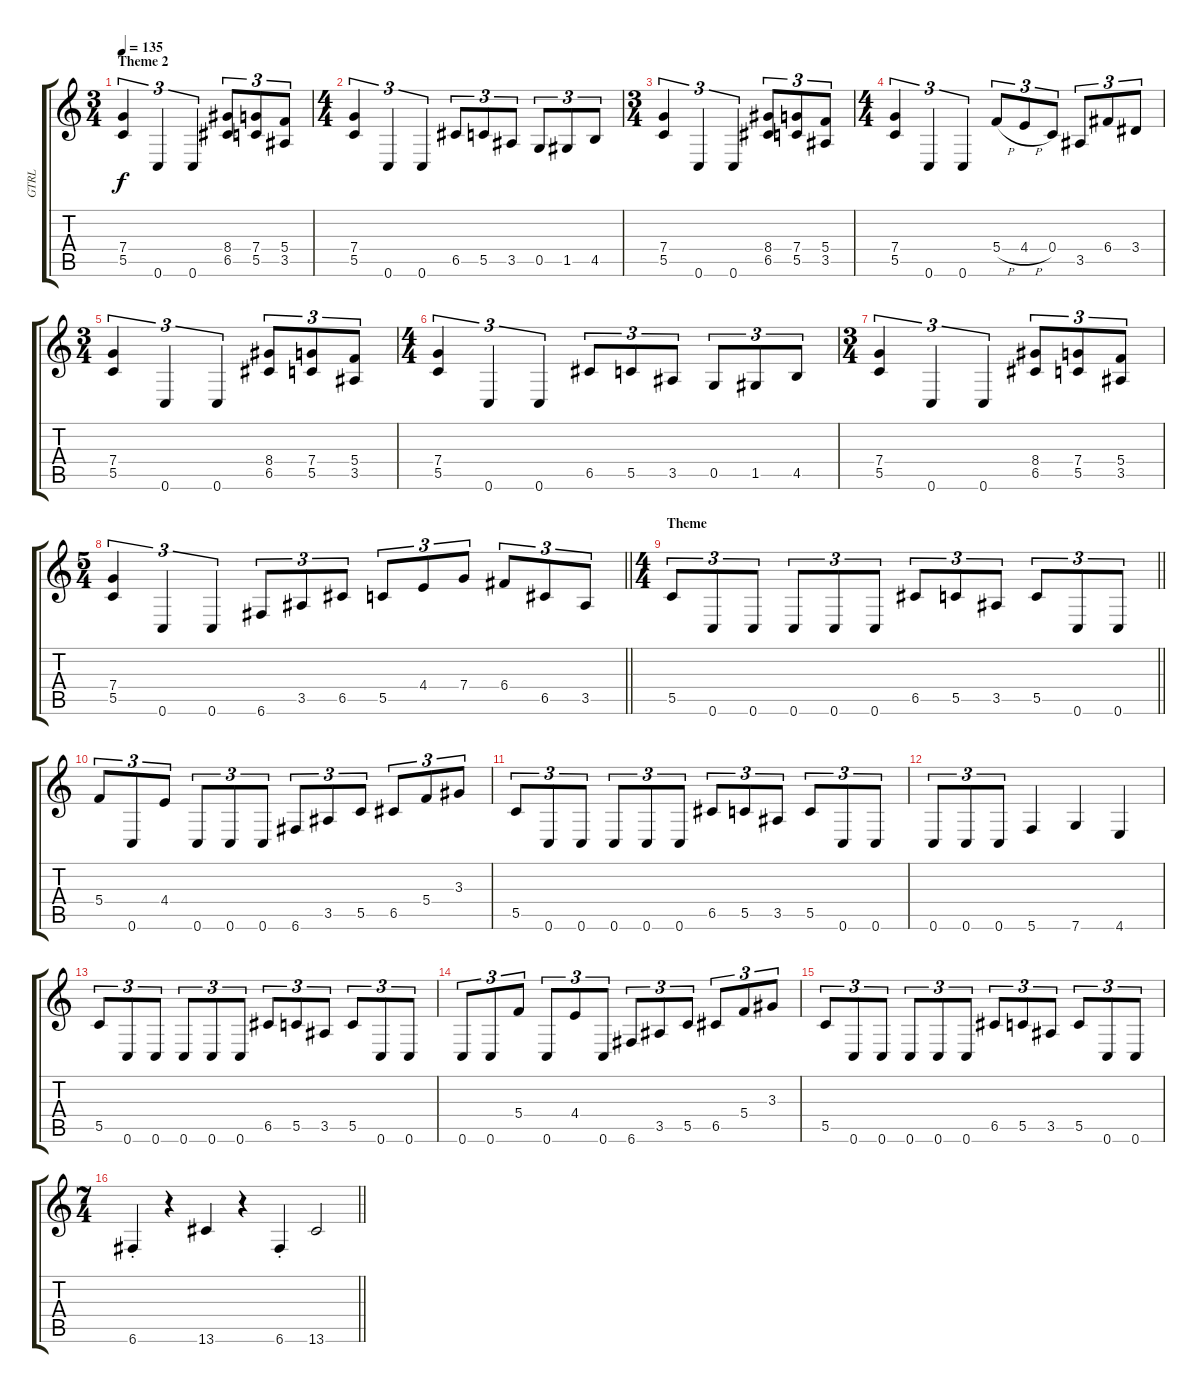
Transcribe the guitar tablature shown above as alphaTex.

\track ("GTRL" "GTRL") {instrument distortionguitar}
\staff {score tabs}
\tuning (D4 A3 F3 C3 G2 C2) {hide}
\ts (3 4)
\section ("" "Theme 2")
\tempo 135
\clef g2
\ks c
(7.4 5.5).4{tu (3 2) dy f} 0.6.4{tu (3 2)} 0.6.4{tu (3 2)} (8.4 6.5).8{tu (3 2)} (7.4 5.5).8{tu (3 2)} (5.4 3.5).8{tu (3 2)} |
\ts (4 4)
(7.4 5.5).4{tu (3 2)} 0.6.4{tu (3 2)} 0.6.4{tu (3 2)} 6.5.8{tu (3 2)} 5.5.8{tu (3 2)} 3.5.8{tu (3 2)} 0.5.8{tu (3 2)} 1.5.8{tu (3 2)} 4.5.8{tu (3 2)} |
\ts (3 4)
(7.4 5.5).4{tu (3 2)} 0.6.4{tu (3 2)} 0.6.4{tu (3 2)} (8.4 6.5).8{tu (3 2)} (7.4 5.5).8{tu (3 2)} (5.4 3.5).8{tu (3 2)} |
\ts (4 4)
(7.4 5.5).4{tu (3 2)} 0.6.4{tu (3 2)} 0.6.4{tu (3 2)} 5.4{h}.8{tu (3 2)} 4.4{h}.8{tu (3 2)} 0.4.8{tu (3 2)} 3.5.8{tu (3 2)} 6.4.8{tu (3 2)} 3.4.8{tu (3 2)} |
\ts (3 4)
(7.4 5.5).4{tu (3 2)} 0.6.4{tu (3 2)} 0.6.4{tu (3 2)} (8.4 6.5).8{tu (3 2)} (7.4 5.5).8{tu (3 2)} (5.4 3.5).8{tu (3 2)} |
\ts (4 4)
(7.4 5.5).4{tu (3 2)} 0.6.4{tu (3 2)} 0.6.4{tu (3 2)} 6.5.8{tu (3 2)} 5.5.8{tu (3 2)} 3.5.8{tu (3 2)} 0.5.8{tu (3 2)} 1.5.8{tu (3 2)} 4.5.8{tu (3 2)} |
\ts (3 4)
(7.4 5.5).4{tu (3 2)} 0.6.4{tu (3 2)} 0.6.4{tu (3 2)} (8.4 6.5).8{tu (3 2)} (7.4 5.5).8{tu (3 2)} (5.4 3.5).8{tu (3 2)} |
\ts (5 4)
\barLineRight lightlight
(7.4 5.5).4{tu (3 2)} 0.6.4{tu (3 2)} 0.6.4{tu (3 2)} 6.6.8{tu (3 2)} 3.5.8{tu (3 2)} 6.5.8{tu (3 2)} 5.5.8{tu (3 2)} 4.4.8{tu (3 2)} 7.4.8{tu (3 2)} 6.4.8{tu (3 2)} 6.5.8{tu (3 2)} 3.5.8{tu (3 2)} |
\ts (4 4)
\section ("" "Theme")
\barLineRight lightlight
5.5.8{tu (3 2)} 0.6.8{tu (3 2)} 0.6.8{tu (3 2)} 0.6.8{tu (3 2)} 0.6.8{tu (3 2)} 0.6.8{tu (3 2)} 6.5.8{tu (3 2)} 5.5.8{tu (3 2)} 3.5.8{tu (3 2)} 5.5.8{tu (3 2)} 0.6.8{tu (3 2)} 0.6.8{tu (3 2)} |
\section ("" "")
5.4.8{tu (3 2)} 0.6.8{tu (3 2)} 4.4.8{tu (3 2)} 0.6.8{tu (3 2)} 0.6.8{tu (3 2)} 0.6.8{tu (3 2)} 6.6.8{tu (3 2)} 3.5.8{tu (3 2)} 5.5.8{tu (3 2)} 6.5.8{tu (3 2)} 5.4.8{tu (3 2)} 3.3.8{tu (3 2)} |
5.5.8{tu (3 2)} 0.6.8{tu (3 2)} 0.6.8{tu (3 2)} 0.6.8{tu (3 2)} 0.6.8{tu (3 2)} 0.6.8{tu (3 2)} 6.5.8{tu (3 2)} 5.5.8{tu (3 2)} 3.5.8{tu (3 2)} 5.5.8{tu (3 2)} 0.6.8{tu (3 2)} 0.6.8{tu (3 2)} |
0.6.8{tu (3 2)} 0.6.8{tu (3 2)} 0.6.8{tu (3 2)} 5.6.4 7.6.4 4.6.4 |
5.5.8{tu (3 2)} 0.6.8{tu (3 2)} 0.6.8{tu (3 2)} 0.6.8{tu (3 2)} 0.6.8{tu (3 2)} 0.6.8{tu (3 2)} 6.5.8{tu (3 2)} 5.5.8{tu (3 2)} 3.5.8{tu (3 2)} 5.5.8{tu (3 2)} 0.6.8{tu (3 2)} 0.6.8{tu (3 2)} |
0.6.8{tu (3 2)} 0.6.8{tu (3 2)} 5.4.8{tu (3 2)} 0.6.8{tu (3 2)} 4.4.8{tu (3 2)} 0.6.8{tu (3 2)} 6.6.8{tu (3 2)} 3.5.8{tu (3 2)} 5.5.8{tu (3 2)} 6.5.8{tu (3 2)} 5.4.8{tu (3 2)} 3.3.8{tu (3 2)} |
5.5.8{tu (3 2)} 0.6.8{tu (3 2)} 0.6.8{tu (3 2)} 0.6.8{tu (3 2)} 0.6.8{tu (3 2)} 0.6.8{tu (3 2)} 6.5.8{tu (3 2)} 5.5.8{tu (3 2)} 3.5.8{tu (3 2)} 5.5.8{tu (3 2)} 0.6.8{tu (3 2)} 0.6.8{tu (3 2)} |
\ts (7 4)
\barLineRight lightlight
6.6{st}.4 r.4 13.6.4 r.4 6.6{st}.4 13.6.2
